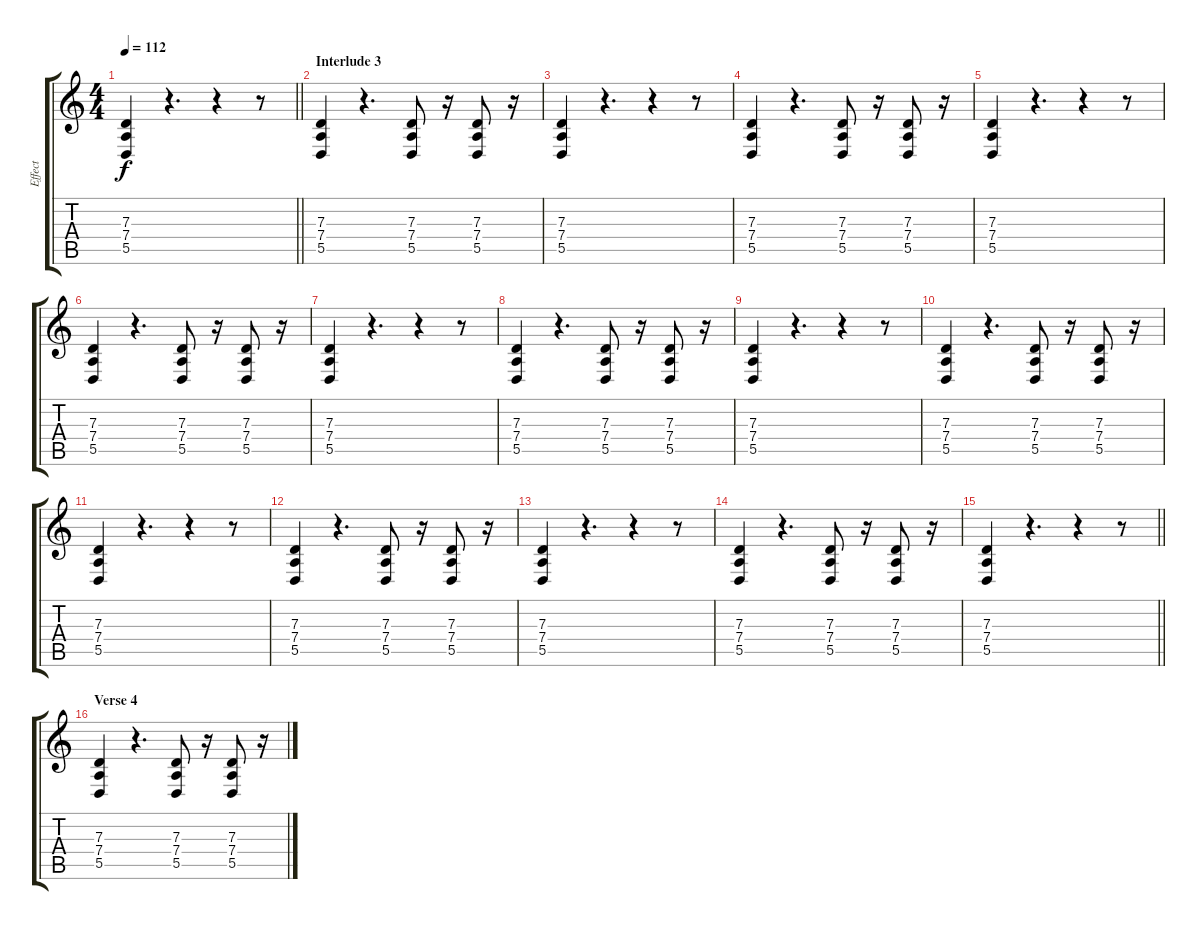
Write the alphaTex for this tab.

\track ("Effect" "Effect") {instrument lead1square}
\staff {score tabs}
\tuning (E4 B3 G3 D3 A2 E2) {hide}
\ts (4 4)
\tempo 112
\clef g2
\barLineRight lightlight
\ks c
(7.3 7.4 5.5).4{dy f} r.4{d} r.4 r.8 |
\section ("" "Interlude 3")
(7.3 7.4 5.5).4 r.4{d} (7.3 7.4 5.5).8 r.16 (7.3 7.4 5.5).8 r.16 |
(7.3 7.4 5.5).4 r.4{d} r.4 r.8 |
(7.3 7.4 5.5).4 r.4{d} (7.3 7.4 5.5).8 r.16 (7.3 7.4 5.5).8 r.16 |
(7.3 7.4 5.5).4 r.4{d} r.4 r.8 |
(7.3 7.4 5.5).4 r.4{d} (7.3 7.4 5.5).8 r.16 (7.3 7.4 5.5).8 r.16 |
(7.3 7.4 5.5).4 r.4{d} r.4 r.8 |
(7.3 7.4 5.5).4 r.4{d} (7.3 7.4 5.5).8 r.16 (7.3 7.4 5.5).8 r.16 |
(7.3 7.4 5.5).4 r.4{d} r.4 r.8 |
(7.3 7.4 5.5).4 r.4{d} (7.3 7.4 5.5).8 r.16 (7.3 7.4 5.5).8 r.16 |
(7.3 7.4 5.5).4 r.4{d} r.4 r.8 |
(7.3 7.4 5.5).4 r.4{d} (7.3 7.4 5.5).8 r.16 (7.3 7.4 5.5).8 r.16 |
(7.3 7.4 5.5).4 r.4{d} r.4 r.8 |
(7.3 7.4 5.5).4 r.4{d} (7.3 7.4 5.5).8 r.16 (7.3 7.4 5.5).8 r.16 |
\barLineRight lightlight
(7.3 7.4 5.5).4 r.4{d} r.4 r.8 |
\section ("" "Verse 4")
(7.3 7.4 5.5).4 r.4{d} (7.3 7.4 5.5).8 r.16 (7.3 7.4 5.5).8 r.16
